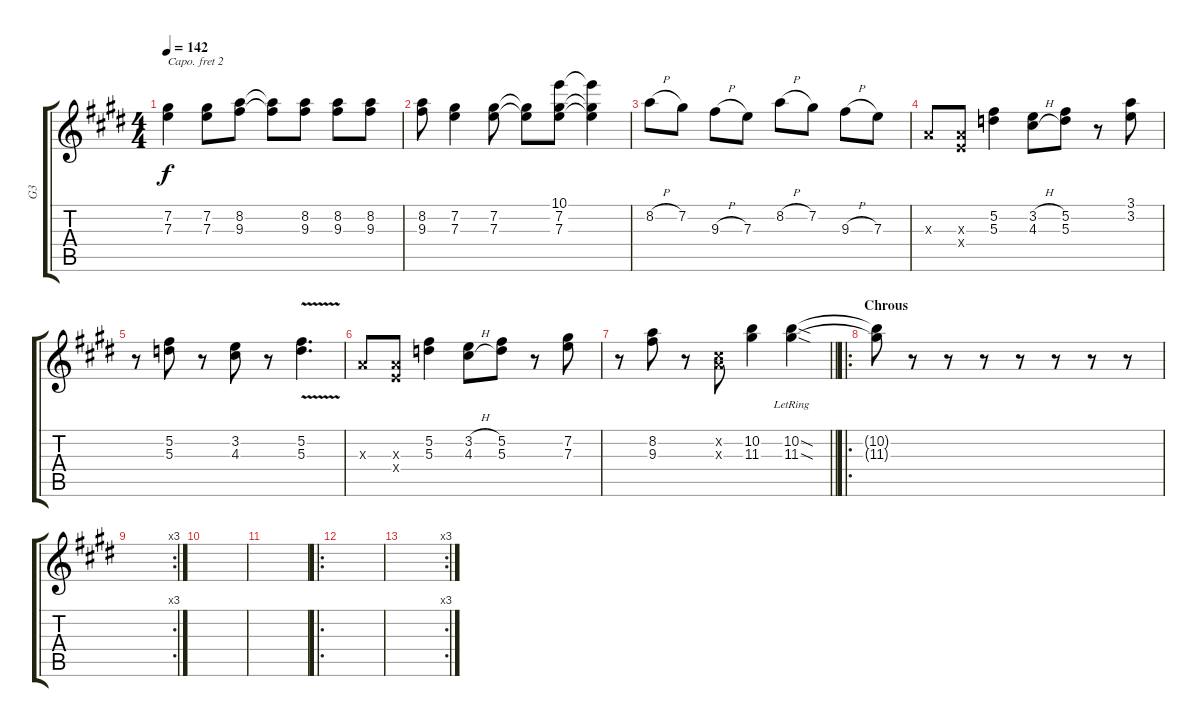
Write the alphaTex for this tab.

\track ("G3" "G3") {instrument electricguitarjazz}
\staff {score tabs}
\capo 2
\tuning (E4 B3 G3 D3 A2 E2) {hide}
\ts (4 4)
\tempo 142
\clef g2
\ks e
(7.2{t} 7.3{t}).4{dy f} (7.2 7.3).8 (8.2 9.3).8 (8.2{t} 9.3{t}).8 (8.2 9.3).8 (8.2 9.3).8 (8.2 9.3).8 |
(8.2 9.3).8 (7.2 7.3).4 (7.2 7.3).8 (7.2{t} 7.3{t}).8 (10.1 7.2 7.3).8 (10.1{t} 7.2{t} 7.3{t}).4 |
8.2{h}.8 7.2.8 9.3{h}.8 7.3.8 8.2{h}.8 7.2.8 9.3{h}.8 7.3.8 |
0.3{x}.8 (0.3{x} 0.4{x}).8 (5.2 5.3).4 (3.2{h} 4.3{h}).8 (5.2 5.3).8 r.8 (3.1 3.2).8 |
r.8 (5.2 5.3).8 r.8 (3.2 4.3).8 r.8 (5.2{v} 5.3).4{d} |
0.3{x}.8 (0.3{x} 0.4{x}).8 (5.2 5.3).4 (3.2{h} 4.3{h}).8 (5.2 5.3).8 r.8 (7.2 7.3).8 |
\barLineRight lightlight
r.8 (8.2 9.3).8 r.8 (0.2{x} 0.3{x}).8 (10.2 11.3).4 (10.2{sod lr} 11.3{sod lr}).4 |
\ro
\section ("" "Chrous")
(10.2{t} 11.3{t}).8 r.8 r.8 r.8 r.8 r.8 r.8 r.8 |
\rc 3
|
|
|
\ro
|
\rc 3
